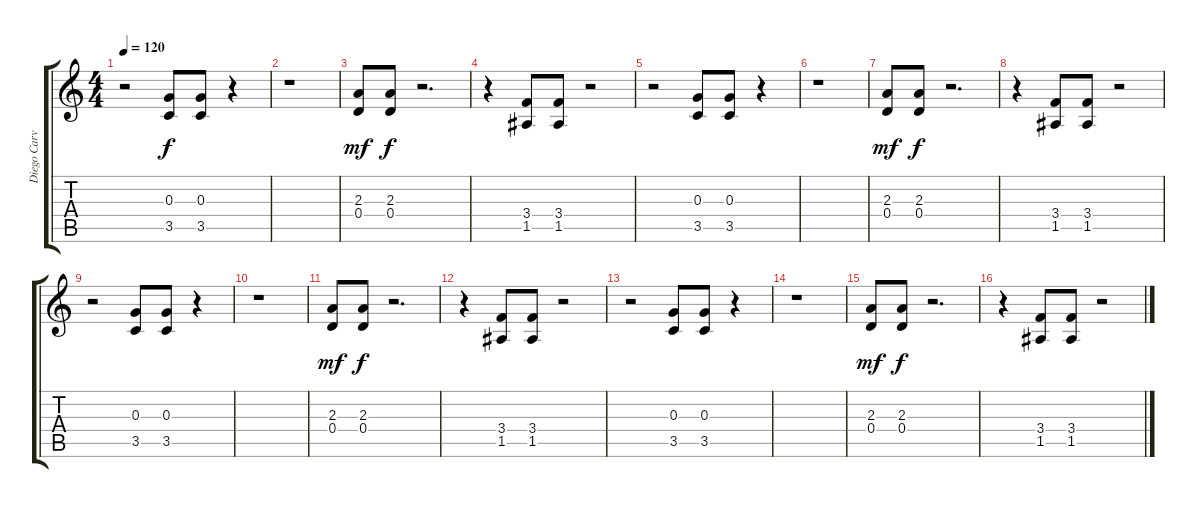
\track ("Diego Carvalho - Guitar" "Diego Carv") {instrument distortionguitar}
\staff {score tabs}
\tuning (E4 B3 G3 D3 A2 E2) {hide}
\ts (4 4)
\tempo 120
\clef g2
\ks c
r.2{dy f} (0.3 3.5).8 (0.3 3.5).8 r.4 |
r.1 |
(2.3 0.4).8{dy mf} (2.3 0.4).8{dy f} r.2{d} |
r.4 (3.4 1.5).8 (3.4 1.5).8 r.2 |
r.2 (0.3 3.5).8 (0.3 3.5).8 r.4 |
r.1 |
(2.3 0.4).8{dy mf} (2.3 0.4).8{dy f} r.2{d} |
r.4 (3.4 1.5).8 (3.4 1.5).8 r.2 |
r.2 (0.3 3.5).8 (0.3 3.5).8 r.4 |
r.1 |
(2.3 0.4).8{dy mf} (2.3 0.4).8{dy f} r.2{d} |
r.4 (3.4 1.5).8 (3.4 1.5).8 r.2 |
r.2 (0.3 3.5).8 (0.3 3.5).8 r.4 |
r.1 |
(2.3 0.4).8{dy mf} (2.3 0.4).8{dy f} r.2{d} |
r.4 (3.4 1.5).8 (3.4 1.5).8 r.2
